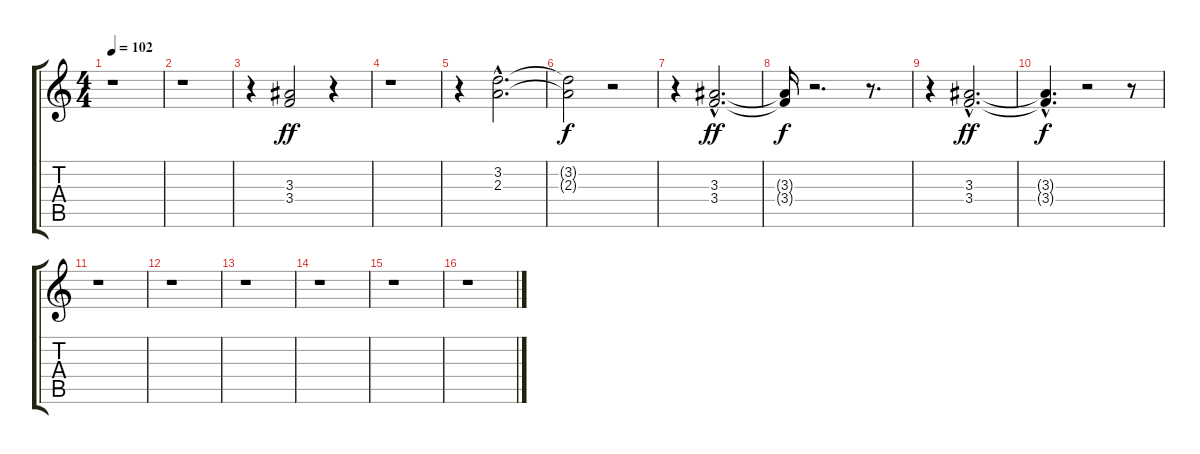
\track "" {instrument acousticguitarnylon}
\staff {score tabs}
\tuning (E4 B3 G3 D3 A2 E2) {hide}
\ts (4 4)
\tempo 102
\clef g2
\ks c
r.1{dy f} |
r.1 |
r.4 (3.3 3.4).2{dy ff} r.4 |
r.1 |
r.4 (3.2{hac} 2.3{hac}).2{d} |
(3.2{t} 2.3{t}).2{dy f} r.2 |
r.4 (3.3{hac} 3.4{hac}).2{d dy ff} |
(3.3{t} 3.4{t}).16{dy f} r.2{d} r.8{d} |
r.4 (3.3{hac} 3.4{hac}).2{d dy ff} |
(3.3{hac t} 3.4{hac t}).4{d dy f} r.2 r.8 |
r.1 |
r.1 |
r.1 |
r.1 |
r.1 |
r.1
